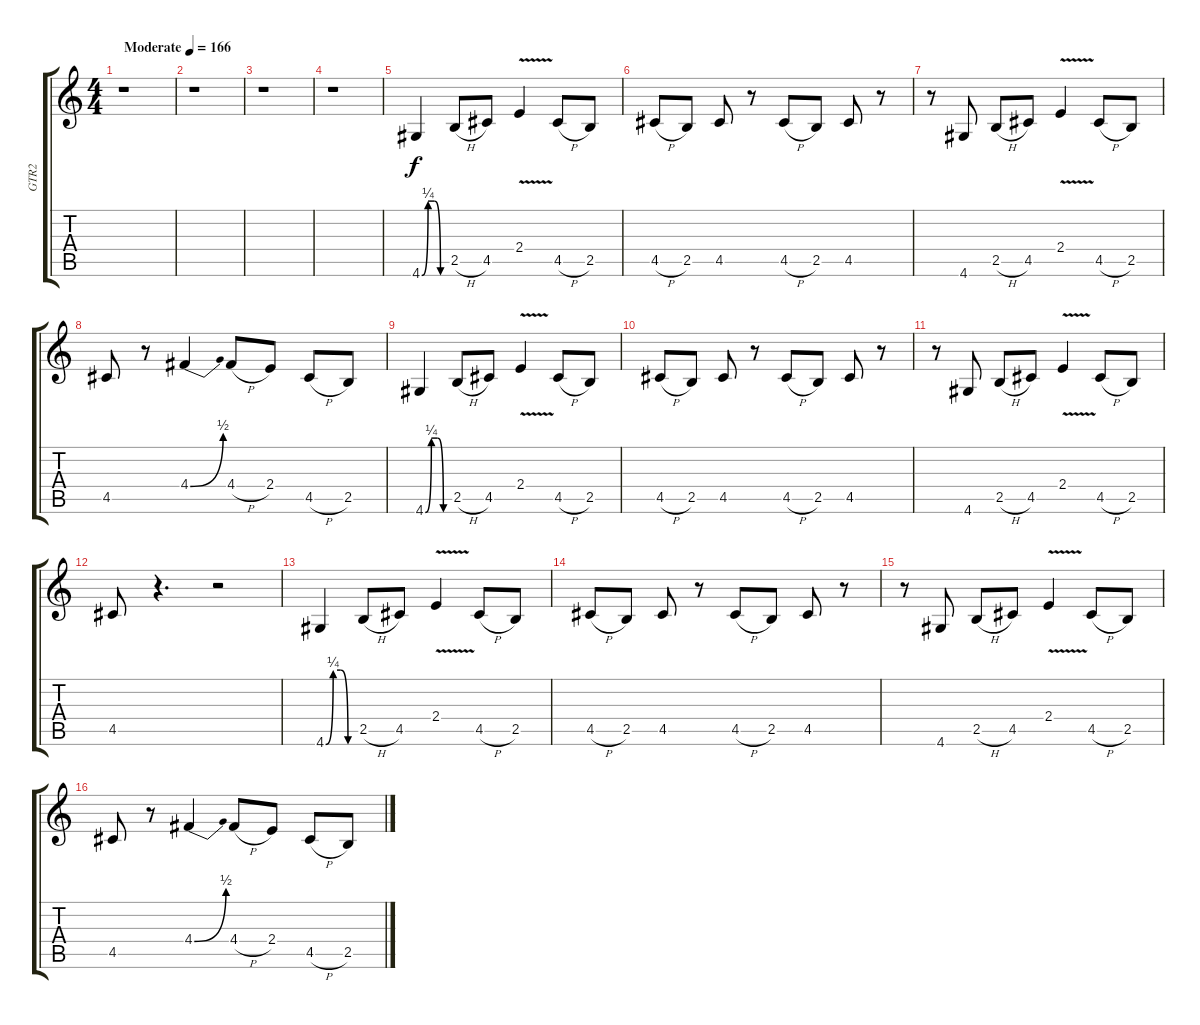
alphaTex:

\track ("GTR2" "GTR2") {instrument overdrivenguitar}
\staff {score tabs}
\tuning (E4 B3 G3 D3 A2 E2) {hide}
\ts (4 4)
\tempo (166 "Moderate")
\clef g2
\ks c
r.1{dy f instrument overdrivenguitar} |
r.1 |
r.1 |
r.1 |
4.6{be (custom 0 0 15 1 30 1 45 0 60 0)}.4 2.5{h}.8 4.5.8 2.4{v}.4 4.5{h}.8 2.5.8 |
4.5{h}.8 2.5.8 4.5.8 r.8 4.5{h}.8 2.5.8 4.5.8 r.8 |
r.8 4.6.8 2.5{h}.8 4.5.8 2.4{v}.4 4.5{h}.8 2.5.8 |
4.5.8 r.8 4.4{be (bend 0 0 60 2)}.4 4.4{h}.8 2.4.8 4.5{h}.8 2.5.8 |
4.6{be (custom 0 0 15 1 30 1 45 0 60 0)}.4 2.5{h}.8 4.5.8 2.4{v}.4 4.5{h}.8 2.5.8 |
4.5{h}.8 2.5.8 4.5.8 r.8 4.5{h}.8 2.5.8 4.5.8 r.8 |
r.8 4.6.8 2.5{h}.8 4.5.8 2.4{v}.4 4.5{h}.8 2.5.8 |
4.5.8 r.4{d} r.2 |
4.6{be (custom 0 0 15 1 30 1 45 0 60 0)}.4 2.5{h}.8 4.5.8 2.4{v}.4 4.5{h}.8 2.5.8 |
4.5{h}.8 2.5.8 4.5.8 r.8 4.5{h}.8 2.5.8 4.5.8 r.8 |
r.8 4.6.8 2.5{h}.8 4.5.8 2.4{v}.4 4.5{h}.8 2.5.8 |
4.5.8 r.8 4.4{be (bend 0 0 60 2)}.4 4.4{h}.8 2.4.8 4.5{h}.8 2.5.8
